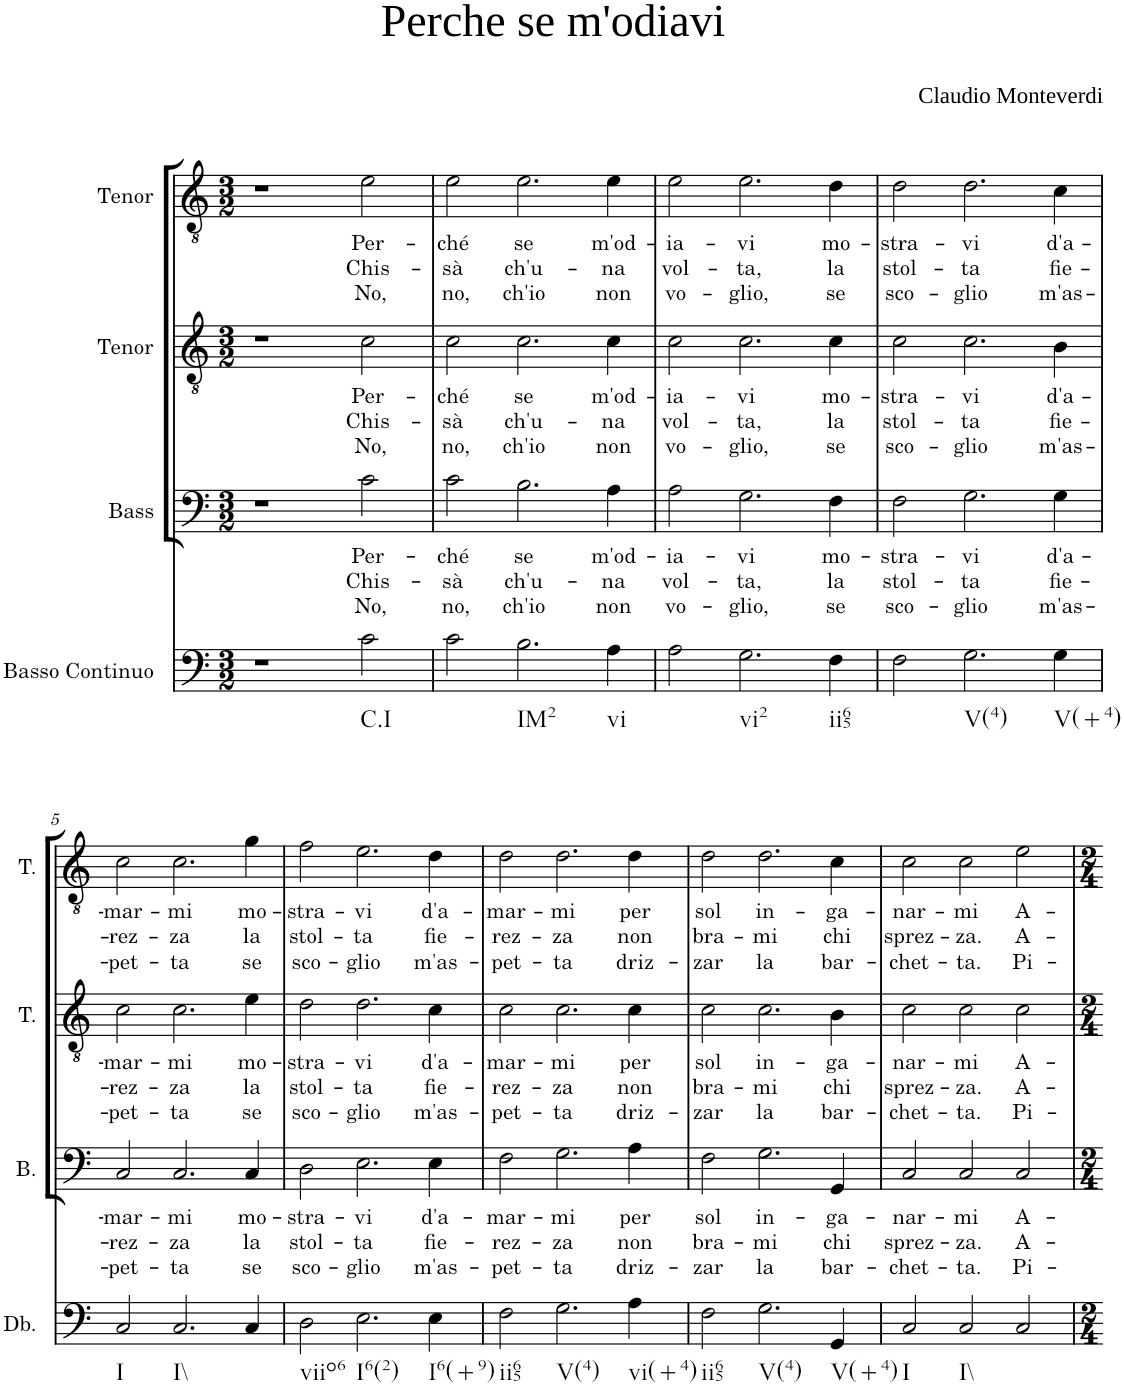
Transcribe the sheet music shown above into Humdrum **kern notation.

**kern	**kern	**text	**text	**text	**kern	**text	**text	**text	**kern	**text	**text	**text
*part4	*part3	*part3	*part3	*part3	*part2	*part2	*part2	*part2	*part1	*part1	*part1	*part1
*staff4	*staff3	*staff3	*staff3	*staff3	*staff2	*staff2	*staff2	*staff2	*staff1	*staff1	*staff1	*staff1
*I"Basso Continuo	*I"Bass	*	*	*	*I"Tenor	*	*	*	*I"Tenor	*	*	*
*	*I'B.	*	*	*	*I'T.	*	*	*	*I'T.	*	*	*
*clefF4	*clefF4	*	*	*	*clefGv2	*	*	*	*clefGv2	*	*	*
*Trd7c12	*	*	*	*	*Trd7c12	*	*	*	*Trd7c12	*	*	*
*k[]	*k[]	*	*	*	*k[]	*	*	*	*k[]	*	*	*
*M3/2	*M3/2	*	*	*	*M3/2	*	*	*	*M3/2	*	*	*
=1	=1	=1	=1	=1	=1	=1	=1	=1	=1	=1	=1	=1
1r	1r	.	.	.	1r	.	.	.	1r	.	.	.
!LO:TX:b:t=C.I	!	!	!	!	!	!	!	!	!	!	!	!
!	!	!LO:LY:b	!LO:LY:b	!LO:LY:b	!	!LO:LY:b	!LO:LY:b	!LO:LY:b	!	!LO:LY:b	!LO:LY:b	!LO:LY:b
2c\	2c\	Per-	Chis-	No,	2c\	Per-	Chis-	No,	2e\	Per-	Chis-	No,
=2	=2	=2	=2	=2	=2	=2	=2	=2	=2	=2	=2	=2
!	!	!LO:LY:b	!LO:LY:b	!LO:LY:b	!	!LO:LY:b	!LO:LY:b	!LO:LY:b	!	!LO:LY:b	!LO:LY:b	!LO:LY:b
2c\	2c\	-ché	-sà	no,	2c\	-ché	-sà	no,	2e\	-ché	-sà	no,
!LO:TX:b:t=IM2	!	!	!	!	!	!	!	!	!	!	!	!
!	!	!LO:LY:b	!LO:LY:b	!LO:LY:b	!	!LO:LY:b	!LO:LY:b	!LO:LY:b	!	!LO:LY:b	!LO:LY:b	!LO:LY:b
2.B\	2.B\	se	ch'u-	ch'io	2.c\	se	ch'u-	ch'io	2.e\	se	ch'u-	ch'io
!LO:TX:b:t=vi	!	!	!	!	!	!	!	!	!	!	!	!
!	!	!LO:LY:b	!LO:LY:b	!LO:LY:b	!	!LO:LY:b	!LO:LY:b	!LO:LY:b	!	!LO:LY:b	!LO:LY:b	!LO:LY:b
4A\	4A\	m'od-	-na	non	4c\	m'od-	-na	non	4e\	m'od-	-na	non
=3	=3	=3	=3	=3	=3	=3	=3	=3	=3	=3	=3	=3
!	!	!LO:LY:b	!LO:LY:b	!LO:LY:b	!	!LO:LY:b	!LO:LY:b	!LO:LY:b	!	!LO:LY:b	!LO:LY:b	!LO:LY:b
2A\	2A\	-ia-	vol-	vo-	2c\	-ia-	vol-	vo-	2e\	-ia-	vol-	vo-
!LO:TX:b:t=vi2	!	!	!	!	!	!	!	!	!	!	!	!
!	!	!LO:LY:b	!LO:LY:b	!LO:LY:b	!	!LO:LY:b	!LO:LY:b	!LO:LY:b	!	!LO:LY:b	!LO:LY:b	!LO:LY:b
2.G\	2.G\	-vi	-ta,	-glio,	2.c\	-vi	-ta,	-glio,	2.e\	-vi	-ta,	-glio,
!LO:TX:b:t=ii65	!	!	!	!	!	!	!	!	!	!	!	!
!	!	!LO:LY:b	!LO:LY:b	!LO:LY:b	!	!LO:LY:b	!LO:LY:b	!LO:LY:b	!	!LO:LY:b	!LO:LY:b	!LO:LY:b
4F\	4F\	mo-	la	se	4c\	mo-	la	se	4d\	mo-	la	se
=4	=4	=4	=4	=4	=4	=4	=4	=4	=4	=4	=4	=4
!	!	!LO:LY:b	!LO:LY:b	!LO:LY:b	!	!LO:LY:b	!LO:LY:b	!LO:LY:b	!	!LO:LY:b	!LO:LY:b	!LO:LY:b
2F\	2F\	-stra-	stol-	sco-	2c\	-stra-	stol-	sco-	2d\	-stra-	stol-	sco-
!LO:TX:b:t=V(4)	!	!	!	!	!	!	!	!	!	!	!	!
!	!	!LO:LY:b	!LO:LY:b	!LO:LY:b	!	!LO:LY:b	!LO:LY:b	!LO:LY:b	!	!LO:LY:b	!LO:LY:b	!LO:LY:b
2.G\	2.G\	-vi	-ta	-glio	2.c\	-vi	-ta	-glio	2.d\	-vi	-ta	-glio
!LO:TX:b:t=V(+4)	!	!	!	!	!	!	!	!	!	!	!	!
!	!	!LO:LY:b	!LO:LY:b	!LO:LY:b	!	!LO:LY:b	!LO:LY:b	!LO:LY:b	!	!LO:LY:b	!LO:LY:b	!LO:LY:b
4G\	4G\	d'a-	fie-	m'as-	4B\	d'a-	fie-	m'as-	4c\	d'a-	fie-	m'as-
!!LO:LB:g=z
=5	=5	=5	=5	=5	=5	=5	=5	=5	=5	=5	=5	=5
!LO:TX:b:t=I	!	!	!	!	!	!	!	!	!	!	!	!
!	!	!LO:LY:b	!LO:LY:b	!LO:LY:b	!	!LO:LY:b	!LO:LY:b	!LO:LY:b	!	!LO:LY:b	!LO:LY:b	!LO:LY:b
2C/	2C/	-mar-	-rez-	-pet-	2c\	-mar-	-rez-	-pet-	2c\	-mar-	-rez-	-pet-
!LO:TX:b:t=I\\	!	!	!	!	!	!	!	!	!	!	!	!
!	!	!LO:LY:b	!LO:LY:b	!LO:LY:b	!	!LO:LY:b	!LO:LY:b	!LO:LY:b	!	!LO:LY:b	!LO:LY:b	!LO:LY:b
2.C/	2.C/	-mi	-za	-ta	2.c\	-mi	-za	-ta	2.c\	-mi	-za	-ta
!	!	!LO:LY:b	!LO:LY:b	!LO:LY:b	!	!LO:LY:b	!LO:LY:b	!LO:LY:b	!	!LO:LY:b	!LO:LY:b	!LO:LY:b
4C/	4C/	mo-	la	se	4e\	mo-	la	se	4g\	mo-	la	se
=6	=6	=6	=6	=6	=6	=6	=6	=6	=6	=6	=6	=6
!LO:TX:b:t=viio6	!	!	!	!	!	!	!	!	!	!	!	!
!	!	!LO:LY:b	!LO:LY:b	!LO:LY:b	!	!LO:LY:b	!LO:LY:b	!LO:LY:b	!	!LO:LY:b	!LO:LY:b	!LO:LY:b
2D\	2D\	-stra-	stol-	sco-	2d\	-stra-	stol-	sco-	2f\	-stra-	stol-	sco-
!LO:TX:b:t=I6(2)	!	!	!	!	!	!	!	!	!	!	!	!
!	!	!LO:LY:b	!LO:LY:b	!LO:LY:b	!	!LO:LY:b	!LO:LY:b	!LO:LY:b	!	!LO:LY:b	!LO:LY:b	!LO:LY:b
2.E\	2.E\	-vi	-ta	-glio	2.d\	-vi	-ta	-glio	2.e\	-vi	-ta	-glio
!LO:TX:b:t=I6(+9)	!	!	!	!	!	!	!	!	!	!	!	!
!	!	!LO:LY:b	!LO:LY:b	!LO:LY:b	!	!LO:LY:b	!LO:LY:b	!LO:LY:b	!	!LO:LY:b	!LO:LY:b	!LO:LY:b
4E\	4E\	d'a-	fie-	m'as-	4c\	d'a-	fie-	m'as-	4d\	d'a-	fie-	m'as-
=7	=7	=7	=7	=7	=7	=7	=7	=7	=7	=7	=7	=7
!LO:TX:b:t=ii65	!	!	!	!	!	!	!	!	!	!	!	!
!	!	!LO:LY:b	!LO:LY:b	!LO:LY:b	!	!LO:LY:b	!LO:LY:b	!LO:LY:b	!	!LO:LY:b	!LO:LY:b	!LO:LY:b
2F\	2F\	-mar-	-rez-	-pet-	2c\	-mar-	-rez-	-pet-	2d\	-mar-	-rez-	-pet-
!LO:TX:b:t=V(4)	!	!	!	!	!	!	!	!	!	!	!	!
!	!	!LO:LY:b	!LO:LY:b	!LO:LY:b	!	!LO:LY:b	!LO:LY:b	!LO:LY:b	!	!LO:LY:b	!LO:LY:b	!LO:LY:b
2.G\	2.G\	-mi	-za	-ta	2.c\	-mi	-za	-ta	2.d\	-mi	-za	-ta
!LO:TX:b:t=vi(+4)	!	!	!	!	!	!	!	!	!	!	!	!
!	!	!LO:LY:b	!LO:LY:b	!LO:LY:b	!	!LO:LY:b	!LO:LY:b	!LO:LY:b	!	!LO:LY:b	!LO:LY:b	!LO:LY:b
4A\	4A\	per	non	driz-	4c\	per	non	driz-	4d\	per	non	driz-
=8	=8	=8	=8	=8	=8	=8	=8	=8	=8	=8	=8	=8
!LO:TX:b:t=ii65	!	!	!	!	!	!	!	!	!	!	!	!
!	!	!LO:LY:b	!LO:LY:b	!LO:LY:b	!	!LO:LY:b	!LO:LY:b	!LO:LY:b	!	!LO:LY:b	!LO:LY:b	!LO:LY:b
2F\	2F\	sol	bra-	-zar	2c\	sol	bra-	-zar	2d\	sol	bra-	-zar
!LO:TX:b:t=V(4)	!	!	!	!	!	!	!	!	!	!	!	!
!	!	!LO:LY:b	!LO:LY:b	!LO:LY:b	!	!LO:LY:b	!LO:LY:b	!LO:LY:b	!	!LO:LY:b	!LO:LY:b	!LO:LY:b
2.G\	2.G\	in-	-mi	la	2.c\	in-	-mi	la	2.d\	in-	-mi	la
!LO:TX:b:t=V(+4)	!	!	!	!	!	!	!	!	!	!	!	!
!	!	!LO:LY:b	!LO:LY:b	!LO:LY:b	!	!LO:LY:b	!LO:LY:b	!LO:LY:b	!	!LO:LY:b	!LO:LY:b	!LO:LY:b
4GG/	4GG/	-ga-	chi	bar-	4B\	-ga-	chi	bar-	4c\	-ga-	chi	bar-
=9	=9	=9	=9	=9	=9	=9	=9	=9	=9	=9	=9	=9
!LO:TX:b:t=I	!	!	!	!	!	!	!	!	!	!	!	!
!	!	!LO:LY:b	!LO:LY:b	!LO:LY:b	!	!LO:LY:b	!LO:LY:b	!LO:LY:b	!	!LO:LY:b	!LO:LY:b	!LO:LY:b
2C/	2C/	-nar-	sprez-	-chet-	2c\	-nar-	sprez-	-chet-	2c\	-nar-	sprez-	-chet-
!LO:TX:b:t=I\\	!	!	!	!	!	!	!	!	!	!	!	!
!	!	!LO:LY:b	!LO:LY:b	!LO:LY:b	!	!LO:LY:b	!LO:LY:b	!LO:LY:b	!	!LO:LY:b	!LO:LY:b	!LO:LY:b
2C/	2C/	-mi	-za.	-ta.	2c\	-mi	-za.	-ta.	2c\	-mi	-za.	-ta.
!	!	!LO:LY:b	!LO:LY:b	!LO:LY:b	!	!LO:LY:b	!LO:LY:b	!LO:LY:b	!	!LO:LY:b	!LO:LY:b	!LO:LY:b
2C/	2C/	A-	A-	Pi-	2c\	A-	A-	Pi-	2e\	A-	A-	Pi-
=	=	=	=	=	=	=	=	=	=	=	=	=
*-	*-	*-	*-	*-	*-	*-	*-	*-	*-	*-	*-	*-
